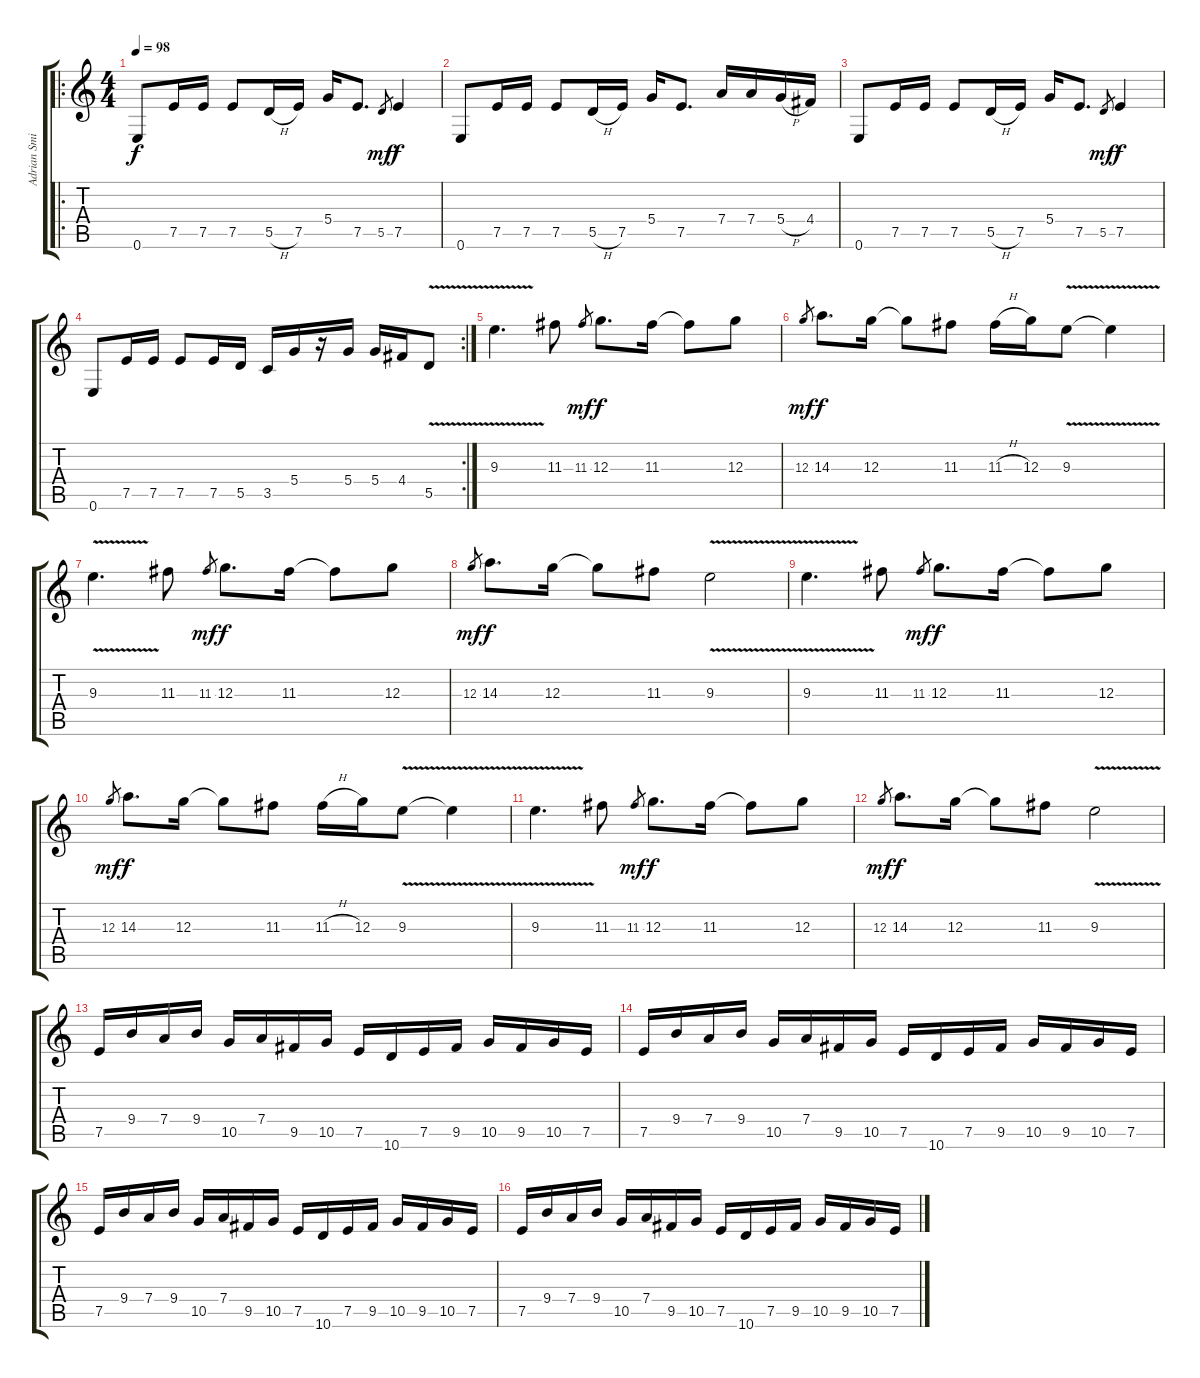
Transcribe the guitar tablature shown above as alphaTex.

\track ("Adrian Smith" "Adrian Smi") {instrument distortionguitar}
\staff {score tabs}
\tuning (E4 B3 G3 D3 A2 E2) {hide}
\ro
\ts (4 4)
\tempo 98
\clef g2
\ks c
0.6.8{dy f volume 13} 7.5.16 7.5.16 7.5.8 5.5{h}.16 7.5.16 5.4.16 7.5.8{d} 5.5.8{gr dy mf} 7.5.4{dy f} |
0.6.8 7.5.16 7.5.16 7.5.8 5.5{h}.16 7.5.16 5.4.16 7.5.8{d} 7.4.16 7.4.16 5.4{h}.16 4.4.16 |
0.6.8 7.5.16 7.5.16 7.5.8 5.5{h}.16 7.5.16 5.4.16 7.5.8{d} 5.5.8{gr dy mf} 7.5.4{dy f} |
\rc 2
0.6.8 7.5.16 7.5.16 7.5.8 7.5.16 5.5.16 3.5.16 5.4.16 r.16 5.4.16 5.4.16 4.4.16 5.5{v}.8 |
9.3{v}.4{d} 11.3.8 11.3.8{gr dy mf} 12.3.8{d dy f} 11.3.16 11.3{t}.8 12.3.8 |
12.3.8{gr dy mf} 14.3.8{d dy f} 12.3.16 12.3{t}.8 11.3.8 11.3{h}.16 12.3.16 9.3{v}.8 9.3{t}.4 |
9.3{v}.4{d} 11.3.8 11.3.8{gr dy mf} 12.3.8{d dy f} 11.3.16 11.3{t}.8 12.3.8 |
12.3.8{gr dy mf} 14.3.8{d dy f} 12.3.16 12.3{t}.8 11.3.8 9.3{v}.2 |
9.3{v}.4{d} 11.3.8 11.3.8{gr dy mf} 12.3.8{d dy f} 11.3.16 11.3{t}.8 12.3.8 |
12.3.8{gr dy mf} 14.3.8{d dy f} 12.3.16 12.3{t}.8 11.3.8 11.3{h}.16 12.3.16 9.3{v}.8 9.3{t}.4 |
9.3{v}.4{d} 11.3.8 11.3.8{gr dy mf} 12.3.8{d dy f} 11.3.16 11.3{t}.8 12.3.8 |
12.3.8{gr dy mf} 14.3.8{d dy f} 12.3.16 12.3{t}.8 11.3.8 9.3{v}.2 |
7.5.16 9.4.16 7.4.16 9.4.16 10.5.16 7.4.16 9.5.16 10.5.16 7.5.16 10.6.16 7.5.16 9.5.16 10.5.16 9.5.16 10.5.16 7.5.16 |
7.5.16 9.4.16 7.4.16 9.4.16 10.5.16 7.4.16 9.5.16 10.5.16 7.5.16 10.6.16 7.5.16 9.5.16 10.5.16 9.5.16 10.5.16 7.5.16 |
7.5.16 9.4.16 7.4.16 9.4.16 10.5.16 7.4.16 9.5.16 10.5.16 7.5.16 10.6.16 7.5.16 9.5.16 10.5.16 9.5.16 10.5.16 7.5.16 |
7.5.16 9.4.16 7.4.16 9.4.16 10.5.16 7.4.16 9.5.16 10.5.16 7.5.16 10.6.16 7.5.16 9.5.16 10.5.16 9.5.16 10.5.16 7.5.16
